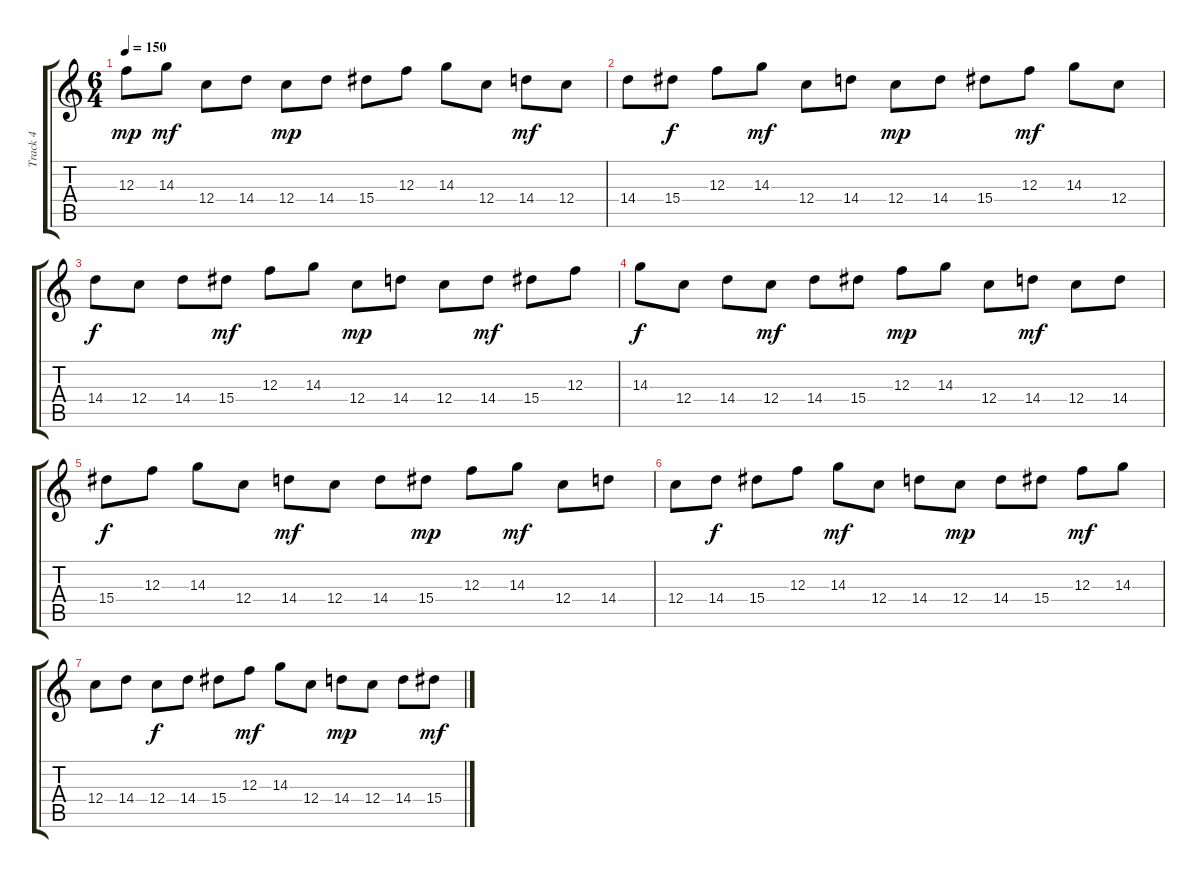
\track ("Track 4" "Track 4") {instrument acousticguitarsteel}
\staff {score tabs}
\tuning (D4 A3 F3 C3 G2 C2) {hide}
\ts (6 4)
\tempo 150
\clef g2
\ks c
12.3.8{dy mp} 14.3.8{dy mf} 12.4.8 14.4.8 12.4.8{dy mp} 14.4.8 15.4.8 12.3.8 14.3.8 12.4.8 14.4.8{dy mf} 12.4.8 |
14.4.8 15.4.8{dy f} 12.3.8 14.3.8{dy mf} 12.4.8 14.4.8 12.4.8{dy mp} 14.4.8 15.4.8 12.3.8{dy mf} 14.3.8 12.4.8 |
14.4.8{dy f} 12.4.8 14.4.8 15.4.8{dy mf} 12.3.8 14.3.8 12.4.8{dy mp} 14.4.8 12.4.8 14.4.8{dy mf} 15.4.8 12.3.8 |
14.3.8{dy f} 12.4.8 14.4.8 12.4.8{dy mf} 14.4.8 15.4.8 12.3.8{dy mp} 14.3.8 12.4.8 14.4.8{dy mf} 12.4.8 14.4.8 |
15.4.8{dy f} 12.3.8 14.3.8 12.4.8 14.4.8{dy mf} 12.4.8 14.4.8 15.4.8{dy mp} 12.3.8 14.3.8{dy mf} 12.4.8 14.4.8 |
12.4.8 14.4.8{dy f} 15.4.8 12.3.8 14.3.8{dy mf} 12.4.8 14.4.8 12.4.8{dy mp} 14.4.8 15.4.8 12.3.8{dy mf} 14.3.8 |
12.4.8 14.4.8 12.4.8{dy f} 14.4.8 15.4.8 12.3.8{dy mf} 14.3.8 12.4.8 14.4.8{dy mp} 12.4.8 14.4.8 15.4.8{dy mf}
